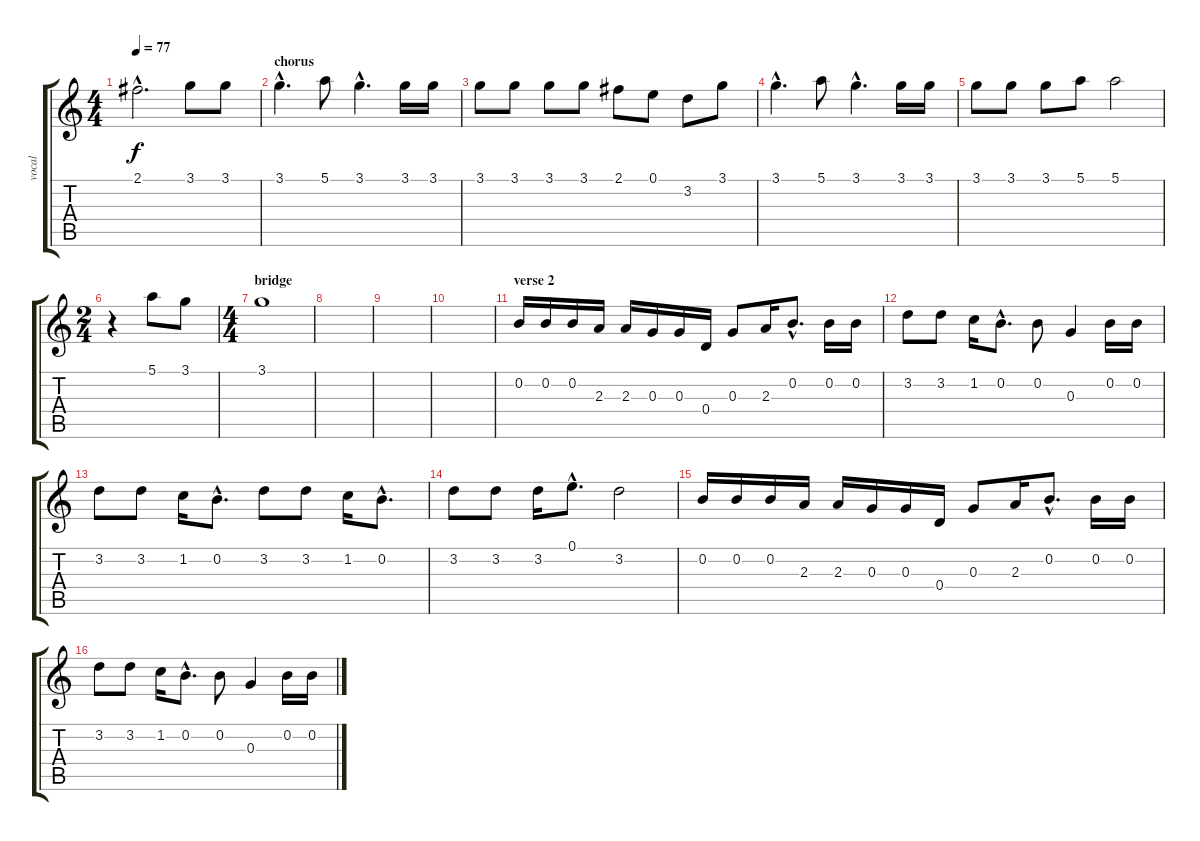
\track ("vocal" "vocal") {instrument piccolo}
\staff {score tabs}
\tuning (E5 B4 G4 D4 A3 E3) {hide}
\ts (4 4)
\tempo 77
\clef g2
\ks c
2.1{hac}.2{d dy f} 3.1.8 3.1.8 |
\section ("" "chorus")
3.1{hac}.4{d} 5.1.8 3.1{hac}.4{d} 3.1.16 3.1.16 |
3.1.8 3.1.8 3.1.8 3.1.8 2.1.8 0.1.8 3.2.8 3.1.8 |
3.1{hac}.4{d} 5.1.8 3.1{hac}.4{d} 3.1.16 3.1.16 |
3.1.8 3.1.8 3.1.8 5.1.8 5.1.2 |
\ts (2 4)
r.4 5.1.8 3.1.8 |
\ts (4 4)
\section ("" "bridge")
3.1.1 |
|
|
|
\section ("" "verse 2")
0.2.16 0.2.16 0.2.16 2.3.16 2.3.16 0.3.16 0.3.16 0.4.16 0.3.8 2.3.16 0.2{hac}.8{d} 0.2.16 0.2.16 |
3.2.8 3.2.8 1.2.16 0.2{hac}.8{d} 0.2.8 0.3.4 0.2.16 0.2.16 |
3.2.8 3.2.8 1.2.16 0.2{hac}.8{d} 3.2.8 3.2.8 1.2.16 0.2{hac}.8{d} |
3.2.8 3.2.8 3.2.16 0.1{hac}.8{d} 3.2.2 |
0.2.16 0.2.16 0.2.16 2.3.16 2.3.16 0.3.16 0.3.16 0.4.16 0.3.8 2.3.16 0.2{hac}.8{d} 0.2.16 0.2.16 |
3.2.8 3.2.8 1.2.16 0.2{hac}.8{d} 0.2.8 0.3.4 0.2.16 0.2.16
